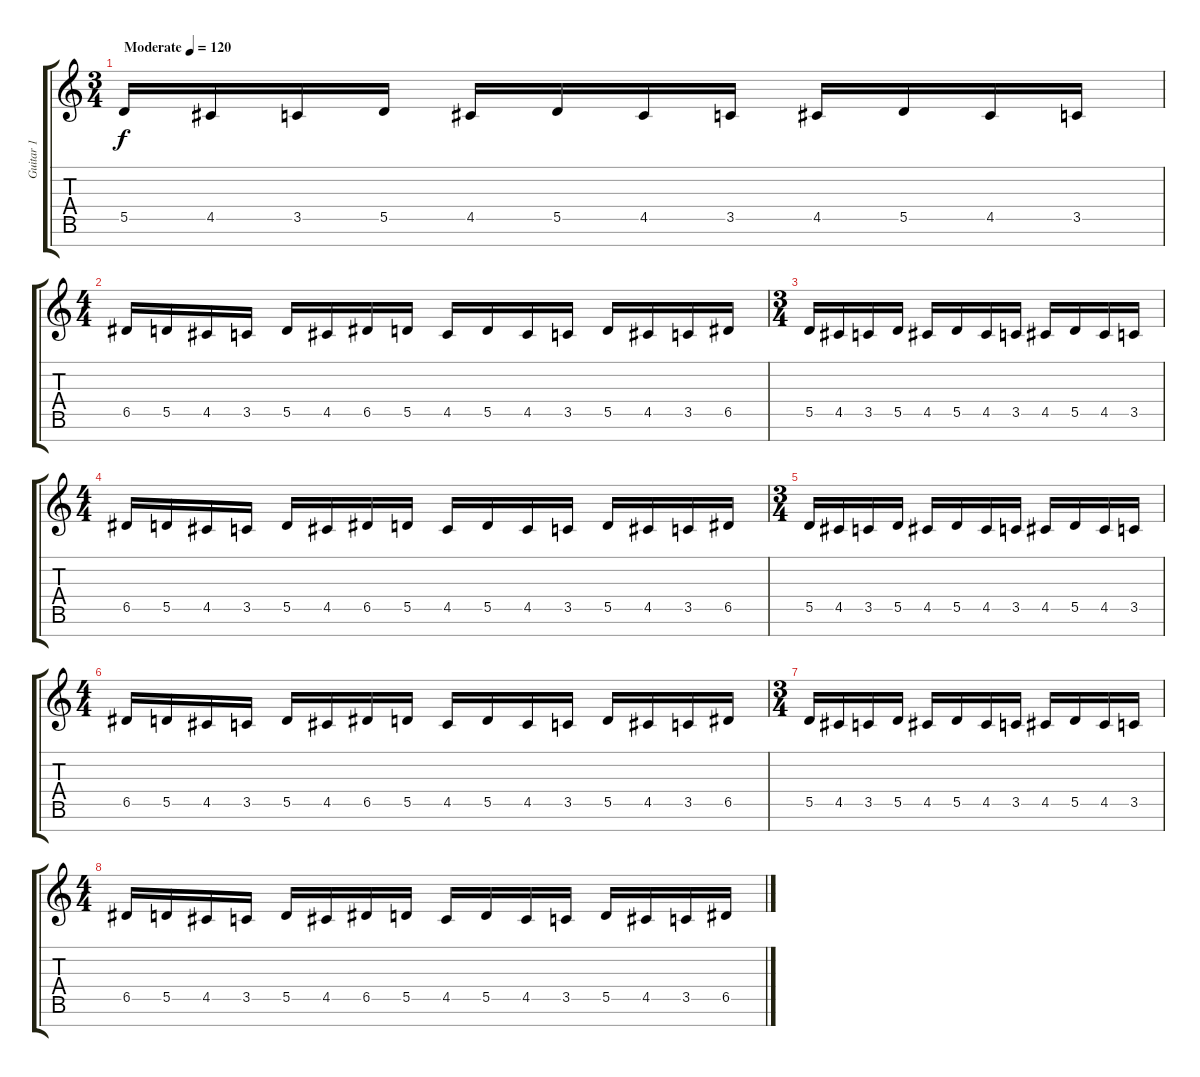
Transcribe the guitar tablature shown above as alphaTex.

\track ("Guitar 1" "Guitar 1") {instrument distortionguitar}
\staff {score tabs}
\tuning (E4 B3 G3 D3 A2 E2 B1) {hide}
\ts (3 4)
\tempo (120 "Moderate")
\clef g2
\ks c
5.5.16{dy f instrument distortionguitar} 4.5.16 3.5.16 5.5.16 4.5.16 5.5.16 4.5.16 3.5.16 4.5.16 5.5.16 4.5.16 3.5.16 |
\ts (4 4)
6.5.16 5.5.16 4.5.16 3.5.16 5.5.16 4.5.16 6.5.16 5.5.16 4.5.16 5.5.16 4.5.16 3.5.16 5.5.16 4.5.16 3.5.16 6.5.16 |
\ts (3 4)
5.5.16 4.5.16 3.5.16 5.5.16 4.5.16 5.5.16 4.5.16 3.5.16 4.5.16 5.5.16 4.5.16 3.5.16 |
\ts (4 4)
6.5.16 5.5.16 4.5.16 3.5.16 5.5.16 4.5.16 6.5.16 5.5.16 4.5.16 5.5.16 4.5.16 3.5.16 5.5.16 4.5.16 3.5.16 6.5.16 |
\ts (3 4)
5.5.16 4.5.16 3.5.16 5.5.16 4.5.16 5.5.16 4.5.16 3.5.16 4.5.16 5.5.16 4.5.16 3.5.16 |
\ts (4 4)
6.5.16 5.5.16 4.5.16 3.5.16 5.5.16 4.5.16 6.5.16 5.5.16 4.5.16 5.5.16 4.5.16 3.5.16 5.5.16 4.5.16 3.5.16 6.5.16 |
\ts (3 4)
5.5.16 4.5.16 3.5.16 5.5.16 4.5.16 5.5.16 4.5.16 3.5.16 4.5.16 5.5.16 4.5.16 3.5.16 |
\ts (4 4)
6.5.16 5.5.16 4.5.16 3.5.16 5.5.16 4.5.16 6.5.16 5.5.16 4.5.16 5.5.16 4.5.16 3.5.16 5.5.16 4.5.16 3.5.16 6.5.16
